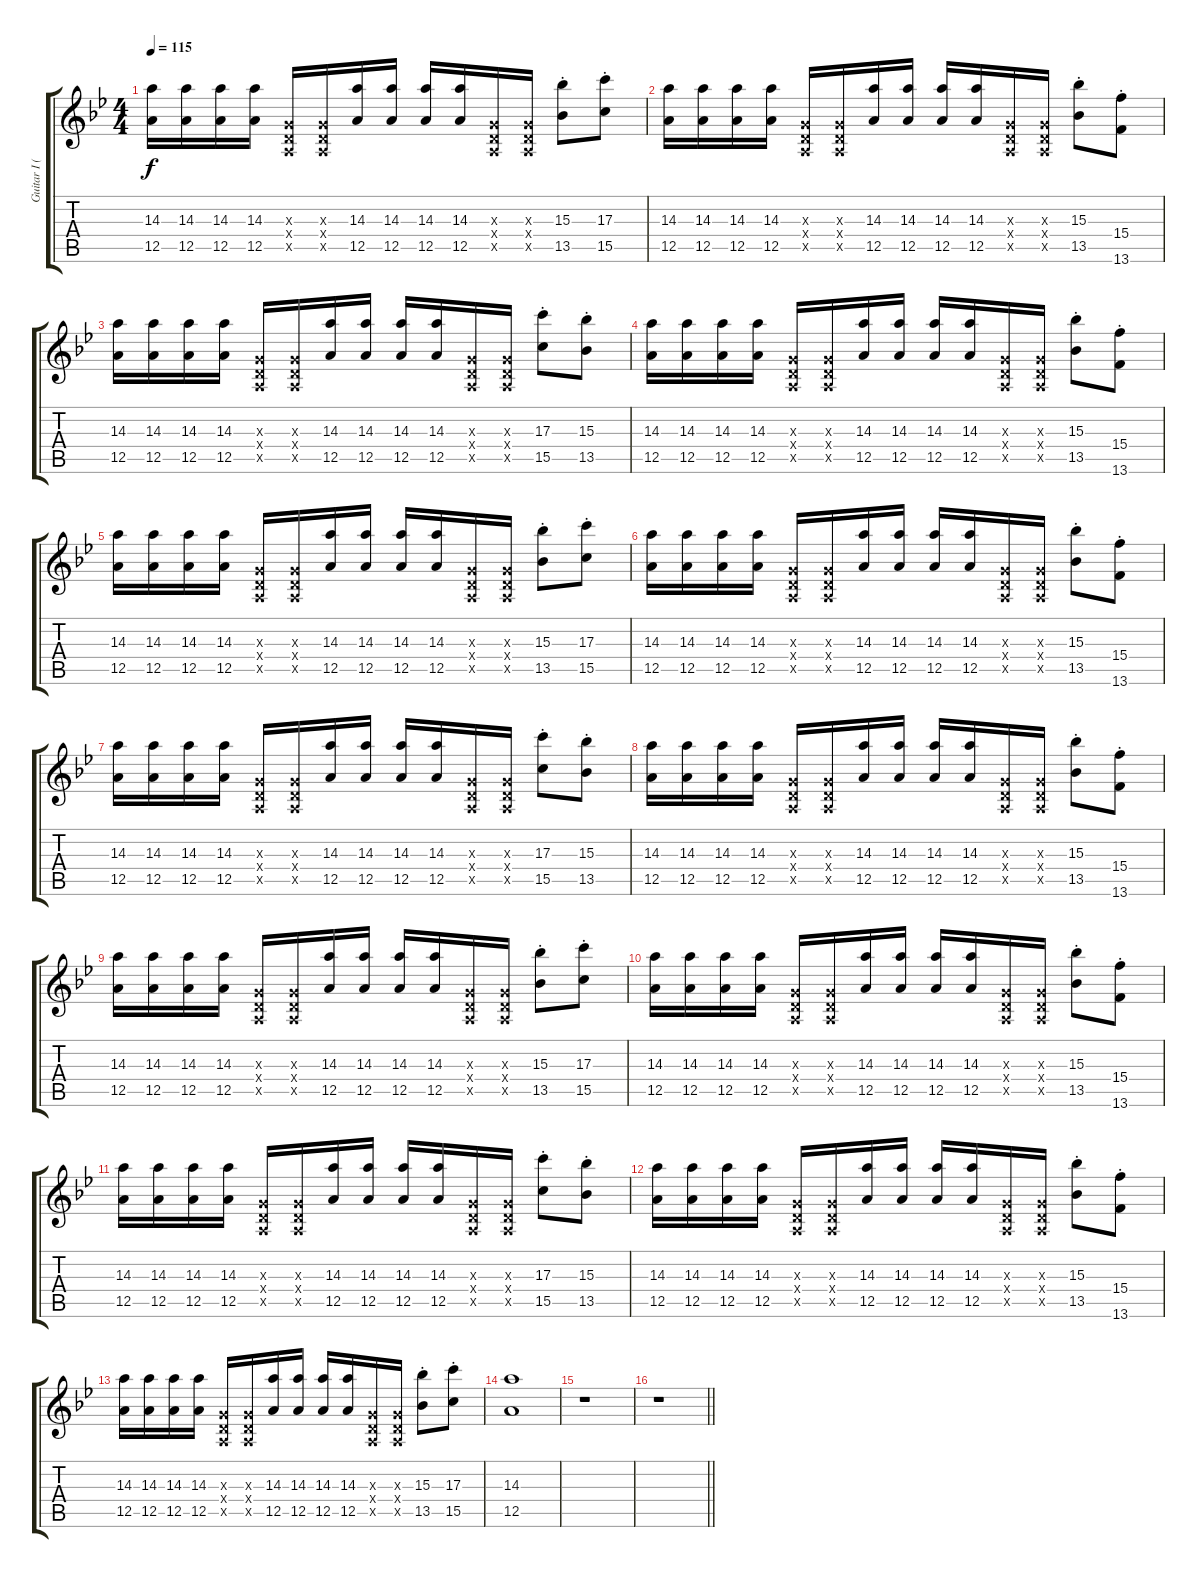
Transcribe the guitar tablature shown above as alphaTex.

\track ("Guitar I (Aiji)" "Guitar I (") {instrument distortionguitar}
\staff {score tabs}
\tuning (E4 B3 G3 D3 A2 E2) {hide}
\ts (4 4)
\tempo 115
\clef g2
\ks bb
(14.3 12.5).16{dy f} (14.3 12.5).16 (14.3 12.5).16 (14.3 12.5).16 (0.3{x} 0.4{x} 0.5{x}).16 (0.3{x} 0.4{x} 0.5{x}).16 (14.3 12.5).16 (14.3 12.5).16 (14.3 12.5).16 (14.3 12.5).16 (0.3{x} 0.4{x} 0.5{x}).16 (0.3{x} 0.4{x} 0.5{x}).16 (15.3{st} 13.5{st}).8 (17.3{st} 15.5{st}).8 |
(14.3 12.5).16 (14.3 12.5).16 (14.3 12.5).16 (14.3 12.5).16 (0.3{x} 0.4{x} 0.5{x}).16 (0.3{x} 0.4{x} 0.5{x}).16 (14.3 12.5).16 (14.3 12.5).16 (14.3 12.5).16 (14.3 12.5).16 (0.3{x} 0.4{x} 0.5{x}).16 (0.3{x} 0.4{x} 0.5{x}).16 (15.3{st} 13.5{st}).8 (15.4{st} 13.6{st}).8 |
(14.3 12.5).16 (14.3 12.5).16 (14.3 12.5).16 (14.3 12.5).16 (0.3{x} 0.4{x} 0.5{x}).16 (0.3{x} 0.4{x} 0.5{x}).16 (14.3 12.5).16 (14.3 12.5).16 (14.3 12.5).16 (14.3 12.5).16 (0.3{x} 0.4{x} 0.5{x}).16 (0.3{x} 0.4{x} 0.5{x}).16 (17.3{st} 15.5{st}).8 (15.3{st} 13.5{st}).8 |
(14.3 12.5).16 (14.3 12.5).16 (14.3 12.5).16 (14.3 12.5).16 (0.3{x} 0.4{x} 0.5{x}).16 (0.3{x} 0.4{x} 0.5{x}).16 (14.3 12.5).16 (14.3 12.5).16 (14.3 12.5).16 (14.3 12.5).16 (0.3{x} 0.4{x} 0.5{x}).16 (0.3{x} 0.4{x} 0.5{x}).16 (15.3{st} 13.5{st}).8 (15.4{st} 13.6{st}).8 |
(14.3 12.5).16 (14.3 12.5).16 (14.3 12.5).16 (14.3 12.5).16 (0.3{x} 0.4{x} 0.5{x}).16 (0.3{x} 0.4{x} 0.5{x}).16 (14.3 12.5).16 (14.3 12.5).16 (14.3 12.5).16 (14.3 12.5).16 (0.3{x} 0.4{x} 0.5{x}).16 (0.3{x} 0.4{x} 0.5{x}).16 (15.3{st} 13.5{st}).8 (17.3{st} 15.5{st}).8 |
(14.3 12.5).16 (14.3 12.5).16 (14.3 12.5).16 (14.3 12.5).16 (0.3{x} 0.4{x} 0.5{x}).16 (0.3{x} 0.4{x} 0.5{x}).16 (14.3 12.5).16 (14.3 12.5).16 (14.3 12.5).16 (14.3 12.5).16 (0.3{x} 0.4{x} 0.5{x}).16 (0.3{x} 0.4{x} 0.5{x}).16 (15.3{st} 13.5{st}).8 (15.4{st} 13.6{st}).8 |
(14.3 12.5).16 (14.3 12.5).16 (14.3 12.5).16 (14.3 12.5).16 (0.3{x} 0.4{x} 0.5{x}).16 (0.3{x} 0.4{x} 0.5{x}).16 (14.3 12.5).16 (14.3 12.5).16 (14.3 12.5).16 (14.3 12.5).16 (0.3{x} 0.4{x} 0.5{x}).16 (0.3{x} 0.4{x} 0.5{x}).16 (17.3{st} 15.5{st}).8 (15.3{st} 13.5{st}).8 |
(14.3 12.5).16 (14.3 12.5).16 (14.3 12.5).16 (14.3 12.5).16 (0.3{x} 0.4{x} 0.5{x}).16 (0.3{x} 0.4{x} 0.5{x}).16 (14.3 12.5).16 (14.3 12.5).16 (14.3 12.5).16 (14.3 12.5).16 (0.3{x} 0.4{x} 0.5{x}).16 (0.3{x} 0.4{x} 0.5{x}).16 (15.3{st} 13.5{st}).8 (15.4{st} 13.6{st}).8 |
(14.3 12.5).16 (14.3 12.5).16 (14.3 12.5).16 (14.3 12.5).16 (0.3{x} 0.4{x} 0.5{x}).16 (0.3{x} 0.4{x} 0.5{x}).16 (14.3 12.5).16 (14.3 12.5).16 (14.3 12.5).16 (14.3 12.5).16 (0.3{x} 0.4{x} 0.5{x}).16 (0.3{x} 0.4{x} 0.5{x}).16 (15.3{st} 13.5{st}).8 (17.3{st} 15.5{st}).8 |
(14.3 12.5).16 (14.3 12.5).16 (14.3 12.5).16 (14.3 12.5).16 (0.3{x} 0.4{x} 0.5{x}).16 (0.3{x} 0.4{x} 0.5{x}).16 (14.3 12.5).16 (14.3 12.5).16 (14.3 12.5).16 (14.3 12.5).16 (0.3{x} 0.4{x} 0.5{x}).16 (0.3{x} 0.4{x} 0.5{x}).16 (15.3{st} 13.5{st}).8 (15.4{st} 13.6{st}).8 |
(14.3 12.5).16 (14.3 12.5).16 (14.3 12.5).16 (14.3 12.5).16 (0.3{x} 0.4{x} 0.5{x}).16 (0.3{x} 0.4{x} 0.5{x}).16 (14.3 12.5).16 (14.3 12.5).16 (14.3 12.5).16 (14.3 12.5).16 (0.3{x} 0.4{x} 0.5{x}).16 (0.3{x} 0.4{x} 0.5{x}).16 (17.3{st} 15.5{st}).8 (15.3{st} 13.5{st}).8 |
(14.3 12.5).16 (14.3 12.5).16 (14.3 12.5).16 (14.3 12.5).16 (0.3{x} 0.4{x} 0.5{x}).16 (0.3{x} 0.4{x} 0.5{x}).16 (14.3 12.5).16 (14.3 12.5).16 (14.3 12.5).16 (14.3 12.5).16 (0.3{x} 0.4{x} 0.5{x}).16 (0.3{x} 0.4{x} 0.5{x}).16 (15.3{st} 13.5{st}).8 (15.4{st} 13.6{st}).8 |
(14.3 12.5).16 (14.3 12.5).16 (14.3 12.5).16 (14.3 12.5).16 (0.3{x} 0.4{x} 0.5{x}).16 (0.3{x} 0.4{x} 0.5{x}).16 (14.3 12.5).16 (14.3 12.5).16 (14.3 12.5).16 (14.3 12.5).16 (0.3{x} 0.4{x} 0.5{x}).16 (0.3{x} 0.4{x} 0.5{x}).16 (15.3{st} 13.5{st}).8 (17.3{st} 15.5{st}).8 |
(14.3 12.5).1 |
r.1 |
\barLineRight lightlight
r.1
